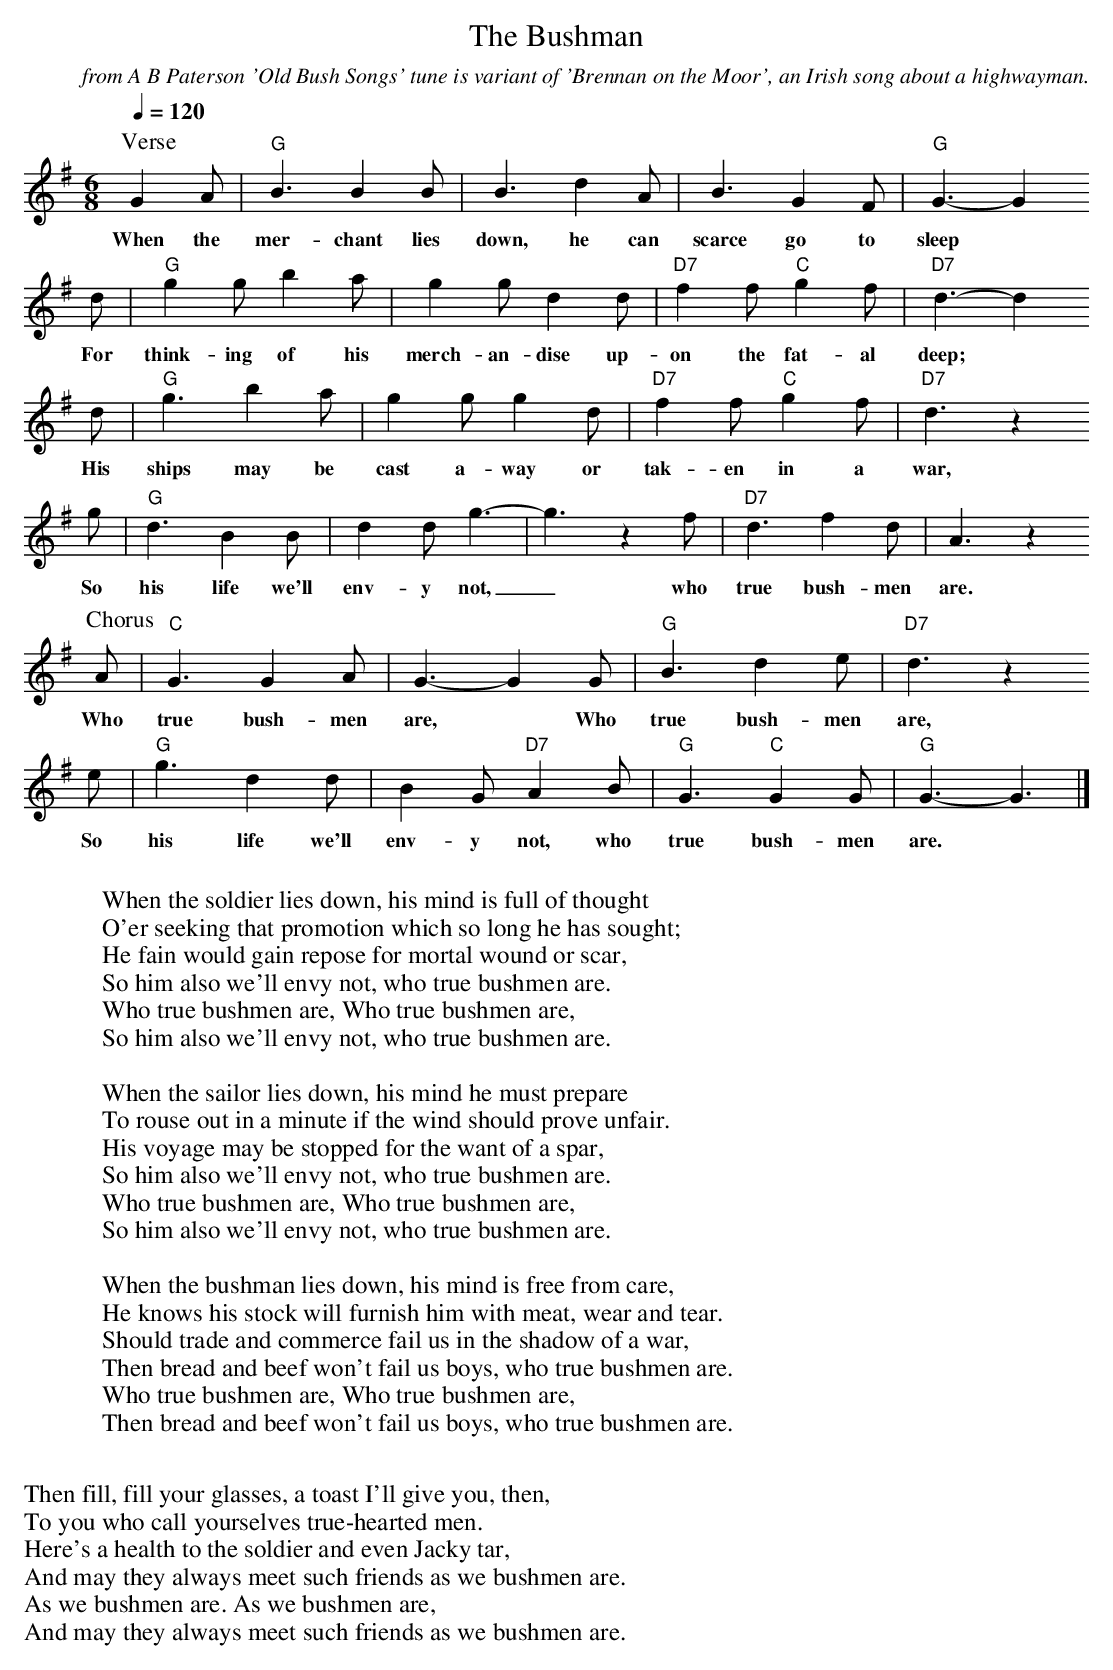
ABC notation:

X:1
T:Bushman, The
C:from A B Paterson 'Old Bush Songs' tune is variant of 'Brennan on the Moor', an Irish song about a highwayman.
M:6/8
L:1/8
Q:1/4=120
K:Gmaj
P:Verse
G2A|"G"B3 B2B|B3 d2A|B3 G2F|"G"G3-G2
w:When the mer-chant lies down, he can scarce go to sleep*
d|"G"g2g b2a|g2g d2d|"D7"f2f "C"g2f|"D7"d3-d2
w:For think-ing of his merch-an-dise up-on the fat-al deep;*
d|"G"g3b2a|g2gg2d|"D7"f2f"C"g2f|"D7"d3z2
w:His ships may be cast a-way or tak-en in a war,**
g|"G"d3B2B|d2dg3-|g3z2f|"D7"d3 f2d|A3z2
w:So his life we'll env-y not,_ who true bush-men are.
P:Chorus
A|"C"G3 G2A|G3-G2G|"G"B3 d2e|"D7"d3 z2
w:Who true bush-men are,* Who true bush-men are,*
e|"G"g3d2d|B2G"D7"A2B|"G"G3 "C"G2G|"G"G3-G3|]
w:So his life we'll env-y not, who true bush-men are.
W:
W:When the soldier lies down, his mind is full of thought
W:O'er seeking that promotion which so long he has sought;
W:He fain would gain repose for mortal wound or scar,
W:So him also we'll envy not, who true bushmen are.
W:Who true bushmen are, Who true bushmen are,
W:So him also we'll envy not, who true bushmen are.
W:
W:When the sailor lies down, his mind he must prepare
W:To rouse out in a minute if the wind should prove unfair.
W:His voyage may be stopped for the want of a spar,
W:So him also we'll envy not, who true bushmen are.
W:Who true bushmen are, Who true bushmen are,
W:So him also we'll envy not, who true bushmen are.
W:
W:When the bushman lies down, his mind is free from care,
W:He knows his stock will furnish him with meat, wear and tear.
W:Should trade and commerce fail us in the shadow of a war,
W:Then bread and beef won't fail us boys, who true bushmen are.
W:Who true bushmen are, Who true bushmen are,
W:Then bread and beef won't fail us boys, who true bushmen are.
W:
W:Then fill, fill your glasses, a toast I'll give you, then,
W:To you who call yourselves true-hearted men.
W:Here's a health to the soldier and even Jacky tar,
W:And may they always meet such friends as we bushmen are.
W:As we bushmen are. As we bushmen are,
W:And may they always meet such friends as we bushmen are.
